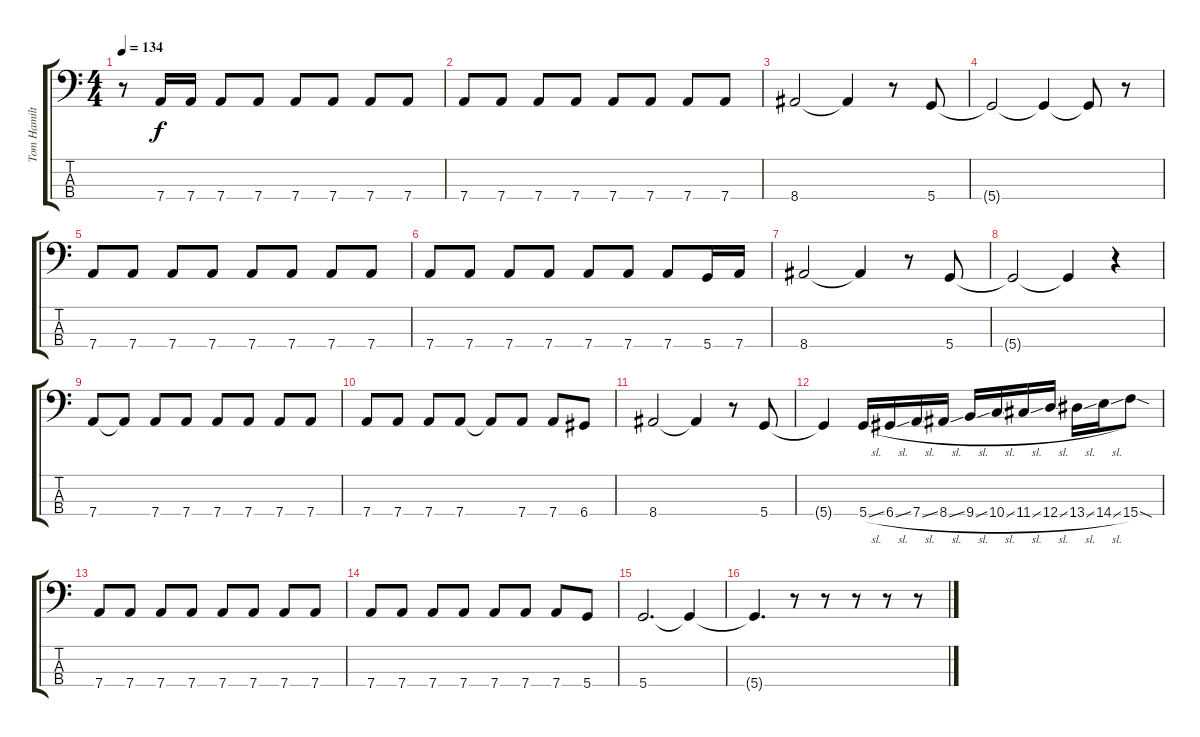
\track ("Tom Hamilton" "Tom Hamilt") {instrument electricbassfinger}
\staff {score tabs}
\tuning (G2 D2 A1 D1) {hide}
\ts (4 4)
\tempo 134
\clef f4
\ks c
r.8{dy f} 7.4.16 7.4.16 7.4.8 7.4.8 7.4.8 7.4.8 7.4.8 7.4.8 |
7.4.8 7.4.8 7.4.8 7.4.8 7.4.8 7.4.8 7.4.8 7.4.8 |
8.4.2 8.4{t}.4 r.8 5.4.8 |
5.4{t}.2 5.4{t}.4 5.4{t}.8 r.8 |
7.4.8 7.4.8 7.4.8 7.4.8 7.4.8 7.4.8 7.4.8 7.4.8 |
7.4.8 7.4.8 7.4.8 7.4.8 7.4.8 7.4.8 7.4.8 5.4.16 7.4.16 |
8.4.2 8.4{t}.4 r.8 5.4.8 |
5.4{t}.2 5.4{t}.4 r.4 |
7.4.8 7.4{t}.8 7.4.8 7.4.8 7.4.8 7.4.8 7.4.8 7.4.8 |
7.4.8 7.4.8 7.4.8 7.4.8 7.4{t}.8 7.4.8 7.4.8 6.4.8 |
8.4.2 8.4{t}.4 r.8 5.4.8 |
5.4{t}.4 5.4{sl}.16 6.4{sl}.16 7.4{sl}.16 8.4{sl}.16 9.4{sl}.16 10.4{sl}.16 11.4{sl}.16 12.4{sl}.16 13.4{sl}.16 14.4{sl}.16 15.4{sod}.8 |
7.4.8 7.4.8 7.4.8 7.4.8 7.4.8 7.4.8 7.4.8 7.4.8 |
7.4.8 7.4.8 7.4.8 7.4.8 7.4.8 7.4.8 7.4.8 5.4.8 |
5.4.2{d} 5.4{t}.4 |
5.4{t}.4{d} r.8 r.8 r.8 r.8 r.8
